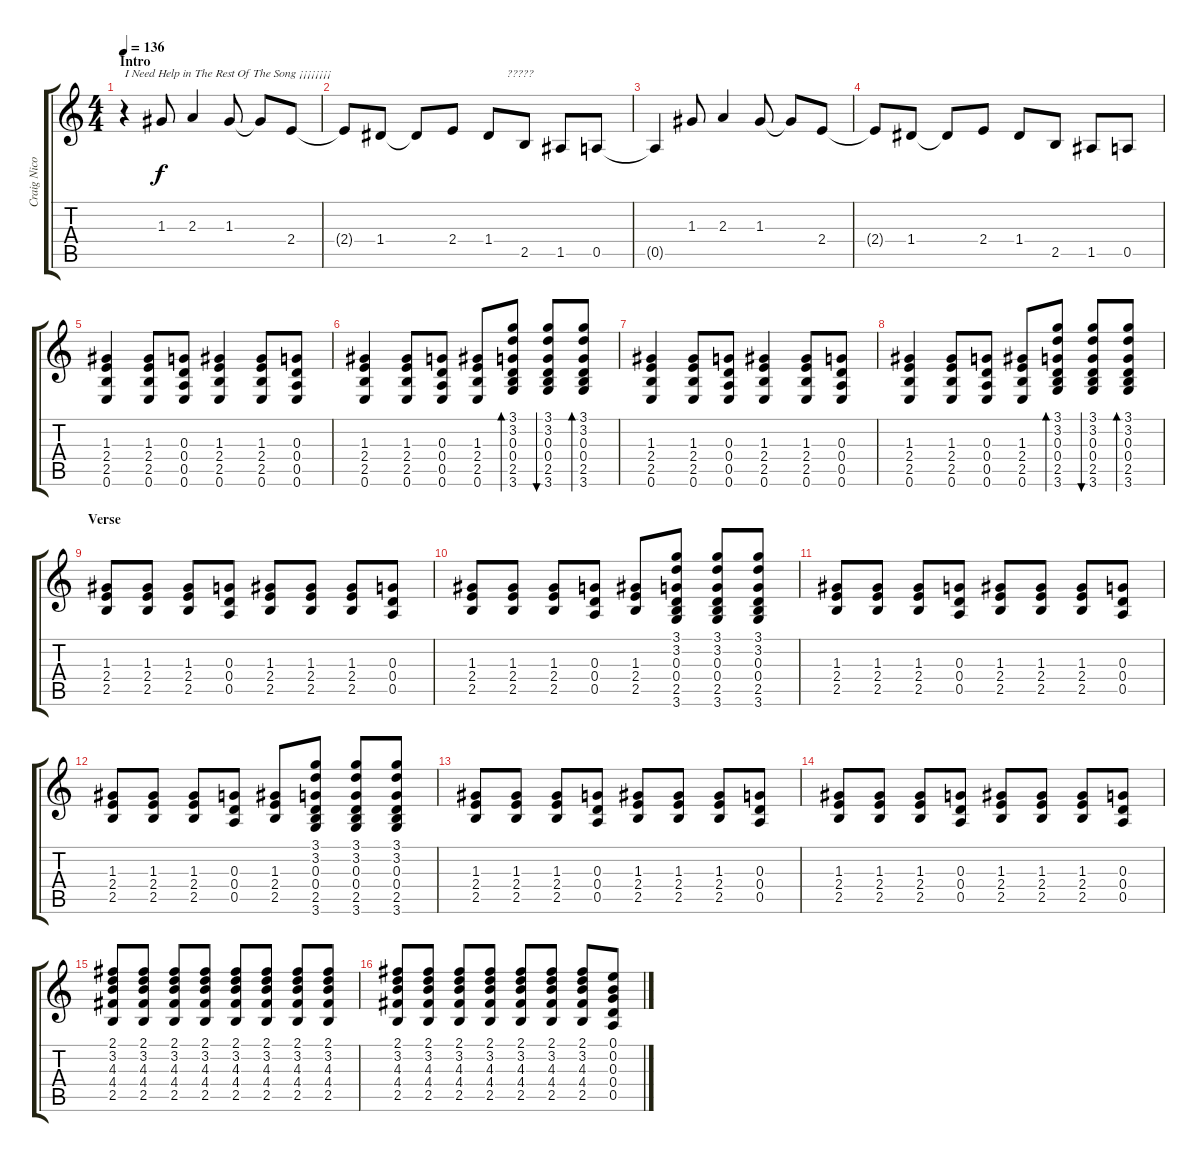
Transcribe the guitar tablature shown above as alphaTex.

\track ("Craig Nicolls" "Craig Nico") {instrument distortionguitar}
\staff {score tabs}
\tuning (E4 B3 G3 D3 A2 E2) {hide}
\ts (4 4)
\section ("" "Intro")
\tempo 136
\clef g2
\ks c
r.4{txt "I Need Help in The Rest Of The Song ¡¡¡¡¡¡¡¡" dy f instrument distortionguitar} 1.3.8 2.3.4 1.3.8 1.3{t}.8 2.4.8 |
2.4{t}.8 1.4.8 1.4{t}.8 2.4.8 1.4.8{txt "      ?????"} 2.5.8 1.5.8 0.5.8 |
0.5{t}.4 1.3.8 2.3.4 1.3.8 1.3{t}.8 2.4.8 |
2.4{t}.8 1.4.8 1.4{t}.8 2.4.8 1.4.8 2.5.8 1.5.8 0.5.8 |
(1.3 2.4 2.5 0.6).4 (1.3 2.4 2.5 0.6).8 (0.3 0.4 0.5 0.6).8 (1.3 2.4 2.5 0.6).4 (1.3 2.4 2.5 0.6).8 (0.3 0.4 0.5 0.6).8 |
(1.3 2.4 2.5 0.6).4 (1.3 2.4 2.5 0.6).8 (0.3 0.4 0.5 0.6).8 (1.3 2.4 2.5 0.6).8 (3.1 3.2 0.3 0.4 2.5 3.6).8{bd 30} (3.1 3.2 0.3 0.4 2.5 3.6).8{bu 30} (3.1 3.2 0.3 0.4 2.5 3.6).8{bd 30} |
(1.3 2.4 2.5 0.6).4 (1.3 2.4 2.5 0.6).8 (0.3 0.4 0.5 0.6).8 (1.3 2.4 2.5 0.6).4 (1.3 2.4 2.5 0.6).8 (0.3 0.4 0.5 0.6).8 |
(1.3 2.4 2.5 0.6).4 (1.3 2.4 2.5 0.6).8 (0.3 0.4 0.5 0.6).8 (1.3 2.4 2.5 0.6).8 (3.1 3.2 0.3 0.4 2.5 3.6).8{bd 30} (3.1 3.2 0.3 0.4 2.5 3.6).8{bu 30} (3.1 3.2 0.3 0.4 2.5 3.6).8{bd 30} |
\section ("" "Verse ")
(1.3 2.4 2.5).8{instrument electricguitarclean} (1.3 2.4 2.5).8 (1.3 2.4 2.5).8 (0.3 0.4 0.5).8 (1.3 2.4 2.5).8 (1.3 2.4 2.5).8 (1.3 2.4 2.5).8 (0.3 0.4 0.5).8 |
(1.3 2.4 2.5).8 (1.3 2.4 2.5).8 (1.3 2.4 2.5).8 (0.3 0.4 0.5).8 (1.3 2.4 2.5).8 (3.1 3.2 0.3 0.4 2.5 3.6).8 (3.1 3.2 0.3 0.4 2.5 3.6).8 (3.1 3.2 0.3 0.4 2.5 3.6).8 |
(1.3 2.4 2.5).8 (1.3 2.4 2.5).8 (1.3 2.4 2.5).8 (0.3 0.4 0.5).8 (1.3 2.4 2.5).8 (1.3 2.4 2.5).8 (1.3 2.4 2.5).8 (0.3 0.4 0.5).8 |
(1.3 2.4 2.5).8 (1.3 2.4 2.5).8 (1.3 2.4 2.5).8 (0.3 0.4 0.5).8 (1.3 2.4 2.5).8 (3.1 3.2 0.3 0.4 2.5 3.6).8 (3.1 3.2 0.3 0.4 2.5 3.6).8 (3.1 3.2 0.3 0.4 2.5 3.6).8 |
(1.3 2.4 2.5).8 (1.3 2.4 2.5).8 (1.3 2.4 2.5).8 (0.3 0.4 0.5).8 (1.3 2.4 2.5).8 (1.3 2.4 2.5).8 (1.3 2.4 2.5).8 (0.3 0.4 0.5).8 |
(1.3 2.4 2.5).8 (1.3 2.4 2.5).8 (1.3 2.4 2.5).8 (0.3 0.4 0.5).8 (1.3 2.4 2.5).8 (1.3 2.4 2.5).8 (1.3 2.4 2.5).8 (0.3 0.4 0.5).8 |
(2.1 3.2 4.3 4.4 2.5).8 (2.1 3.2 4.3 4.4 2.5).8 (2.1 3.2 4.3 4.4 2.5).8 (2.1 3.2 4.3 4.4 2.5).8 (2.1 3.2 4.3 4.4 2.5).8 (2.1 3.2 4.3 4.4 2.5).8 (2.1 3.2 4.3 4.4 2.5).8 (2.1 3.2 4.3 4.4 2.5).8 |
(2.1 3.2 4.3 4.4 2.5).8 (2.1 3.2 4.3 4.4 2.5).8 (2.1 3.2 4.3 4.4 2.5).8 (2.1 3.2 4.3 4.4 2.5).8 (2.1 3.2 4.3 4.4 2.5).8 (2.1 3.2 4.3 4.4 2.5).8 (2.1 3.2 4.3 4.4 2.5).8 (0.1 0.2 0.3 0.4 0.5).8
